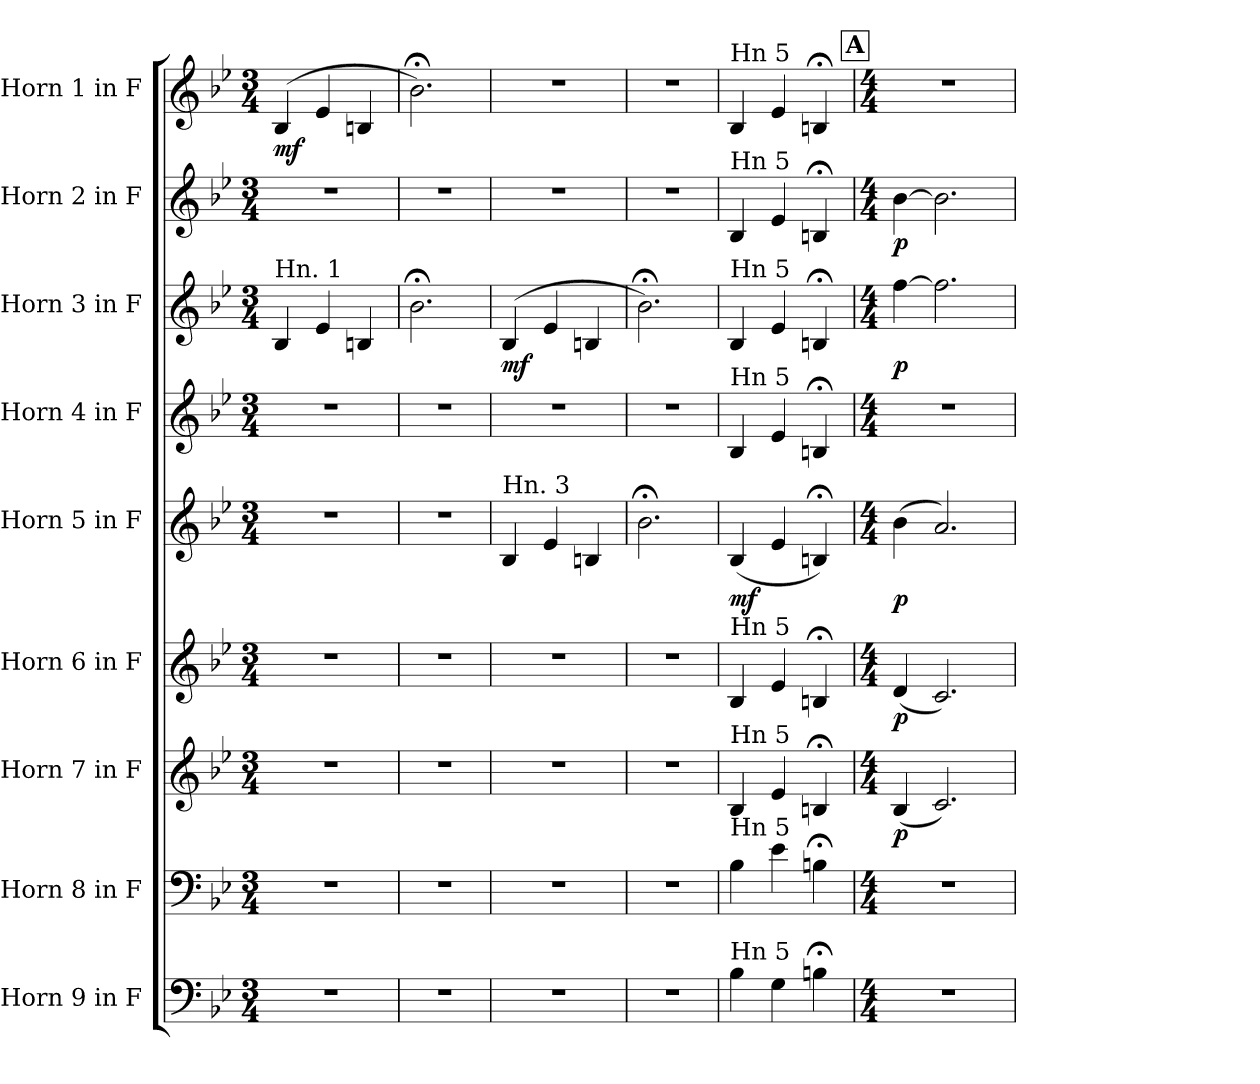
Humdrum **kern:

**kern	**kern	**kern	**dynam	**kern	**dynam	**kern	**dynam	**kern	**kern	**dynam	**kern	**dynam	**kern	**dynam
*part9	*part8	*part7	*part7	*part6	*part6	*part5	*part5	*part4	*part3	*part3	*part2	*part2	*part1	*part1
*staff9	*staff8	*staff7	*staff7	*staff6	*staff6	*staff5	*staff5	*staff4	*staff3	*staff3	*staff2	*staff2	*staff1	*staff1
*I"Horn 9 in F	*I"Horn 8 in F	*I"Horn 7 in F	*	*I"Horn 6 in F	*	*I"Horn 5 in F	*	*I"Horn 4 in F	*I"Horn 3 in F	*	*I"Horn 2 in F	*	*I"Horn 1 in F	*
*I'Hn. 9	*I'Hn. 8	*I'Hn. 7	*	*I'Hn. 6	*	*I'Hn. 5	*	*I'Hn. 4	*I'Hn. 3	*	*I'Hn. 2	*	*I'Hn. 1	*
*clefF4	*clefF4	*clefG2	*	*clefG2	*	*clefG2	*	*clefG2	*clefG2	*	*clefG2	*	*clefG2	*
*ITrd4c7	*ITrd4c7	*ITrd4c7	*	*ITrd4c7	*	*ITrd4c7	*	*ITrd4c7	*ITrd4c7	*	*ITrd4c7	*	*ITrd4c7	*
*k[b-e-a-]	*k[b-e-a-]	*k[b-e-a-]	*	*k[b-e-a-]	*	*k[b-e-a-]	*	*k[b-e-a-]	*k[b-e-a-]	*	*k[b-e-a-]	*	*k[b-e-a-]	*
*M3/4	*M3/4	*M3/4	*	*M3/4	*	*M3/4	*	*M3/4	*M3/4	*	*M3/4	*	*M3/4	*
*MM60	*MM60	*MM60	*	*MM60	*	*MM60	*	*MM60	*MM60	*	*MM60	*	*MM60	*
=1	=1	=1	=1	=1	=1	=1	=1	=1	=1	=1	=1	=1	=1	=1
!	!	!	!	!	!	!	!	!	!LO:TX:a:t=Hn. 1	!	!	!	!	!
!	!	!	!	!	!	!	!	!	!	!	!	!	!	!LO:DY:b
2.r	2.r	2.r	.	2.r	.	2.r	.	2.r	4E-/	.	2.r	.	(<4E-/	mf
.	.	.	.	.	.	.	.	.	4A-/	.	.	.	4A-/	.
.	.	.	.	.	.	.	.	.	4En/	.	.	.	4En/	.
=2	=2	=2	=2	=2	=2	=2	=2	=2	=2	=2	=2	=2	=2	=2
2.r	2.r	2.r	.	2.r	.	2.r	.	2.r	2.e-;<Z\	.	2.r	.	2.e-;<Z\)	.
=3	=3	=3	=3	=3	=3	=3	=3	=3	=3	=3	=3	=3	=3	=3
!	!	!	!	!	!	!LO:TX:a:t=Hn. 3	!	!	!	!	!	!	!	!
!	!	!	!	!	!	!	!	!	!	!LO:DY:b	!	!	!	!
2.r	2.r	2.r	.	2.r	.	4E-/	.	2.r	(<4E-/	mf	2.r	.	2.r	.
.	.	.	.	.	.	4A-/	.	.	4A-/	.	.	.	.	.
.	.	.	.	.	.	4En/	.	.	4En/	.	.	.	.	.
=4	=4	=4	=4	=4	=4	=4	=4	=4	=4	=4	=4	=4	=4	=4
2.r	2.r	2.r	.	2.r	.	2.e-;<Z\	.	2.r	2.e-;<Z\)	.	2.r	.	2.r	.
=5	=5	=5	=5	=5	=5	=5	=5	=5	=5	=5	=5	=5	=5	=5
!	!	!	!	!	!	!	!	!	!	!	!	!	!LO:TX:a:t=Hn 5	!
!	!	!	!	!	!	!	!	!	!	!	!LO:TX:a:t=Hn 5	!	!	!
!	!	!	!	!	!	!	!	!	!LO:TX:a:t=Hn 5	!	!	!	!	!
!	!	!	!	!	!	!	!	!LO:TX:a:t=Hn 5	!	!	!	!	!	!
!	!	!	!	!LO:TX:a:t=Hn 5	!	!	!	!	!	!	!	!	!	!
!	!	!LO:TX:a:t=Hn 5	!	!	!	!	!	!	!	!	!	!	!	!
!	!LO:TX:a:t=Hn 5	!	!	!	!	!	!	!	!	!	!	!	!	!
!LO:TX:a:t=Hn 5	!	!	!	!	!	!	!	!	!	!	!	!	!	!
!	!	!	!	!	!	!	!LO:DY:b	!	!	!	!	!	!	!
4E-\	4E-\	4E-/	.	4E-/	.	(<4E-/	mf	4E-/	4E-/	.	4E-/	.	4E-/	.
4C\	4A-\	4A-/	.	4A-/	.	4A-/	.	4A-/	4A-/	.	4A-/	.	4A-/	.
4En;<\	4En;<\	4En;</	.	4En;</	.	4En;</)	.	4En;</	4En;</	.	4En;</	.	4En;</	.
!!LO:PB:g=z
!!LO:REH:place=s1:a:B:fs=14:t=A
=6	=6	=6	=6	=6	=6	=6	=6	=6	=6	=6	=6	=6	=6	=6
*M4/4	*M4/4	*M4/4	*	*M4/4	*	*M4/4	*	*M4/4	*M4/4	*	*M4/4	*	*M4/4	*
!	!	!	!LO:DY:b	!	!LO:DY:b	!	!LO:DY:b	!	!	!LO:DY:b	!	!LO:DY:b	!	!
1r	1r	(<4E-/	p	(<4G/	p	(>4e-\	p	1r	[4b-\	p	[4e-\	p	1r	.
.	.	2.F/)	.	2.F/)	.	2.d/)	.	.	2.b-\]	.	2.e-\]	.	.	.
=	=	=	=	=	=	=	=	=	=	=	=	=	=	=
*-	*-	*-	*-	*-	*-	*-	*-	*-	*-	*-	*-	*-	*-	*-
